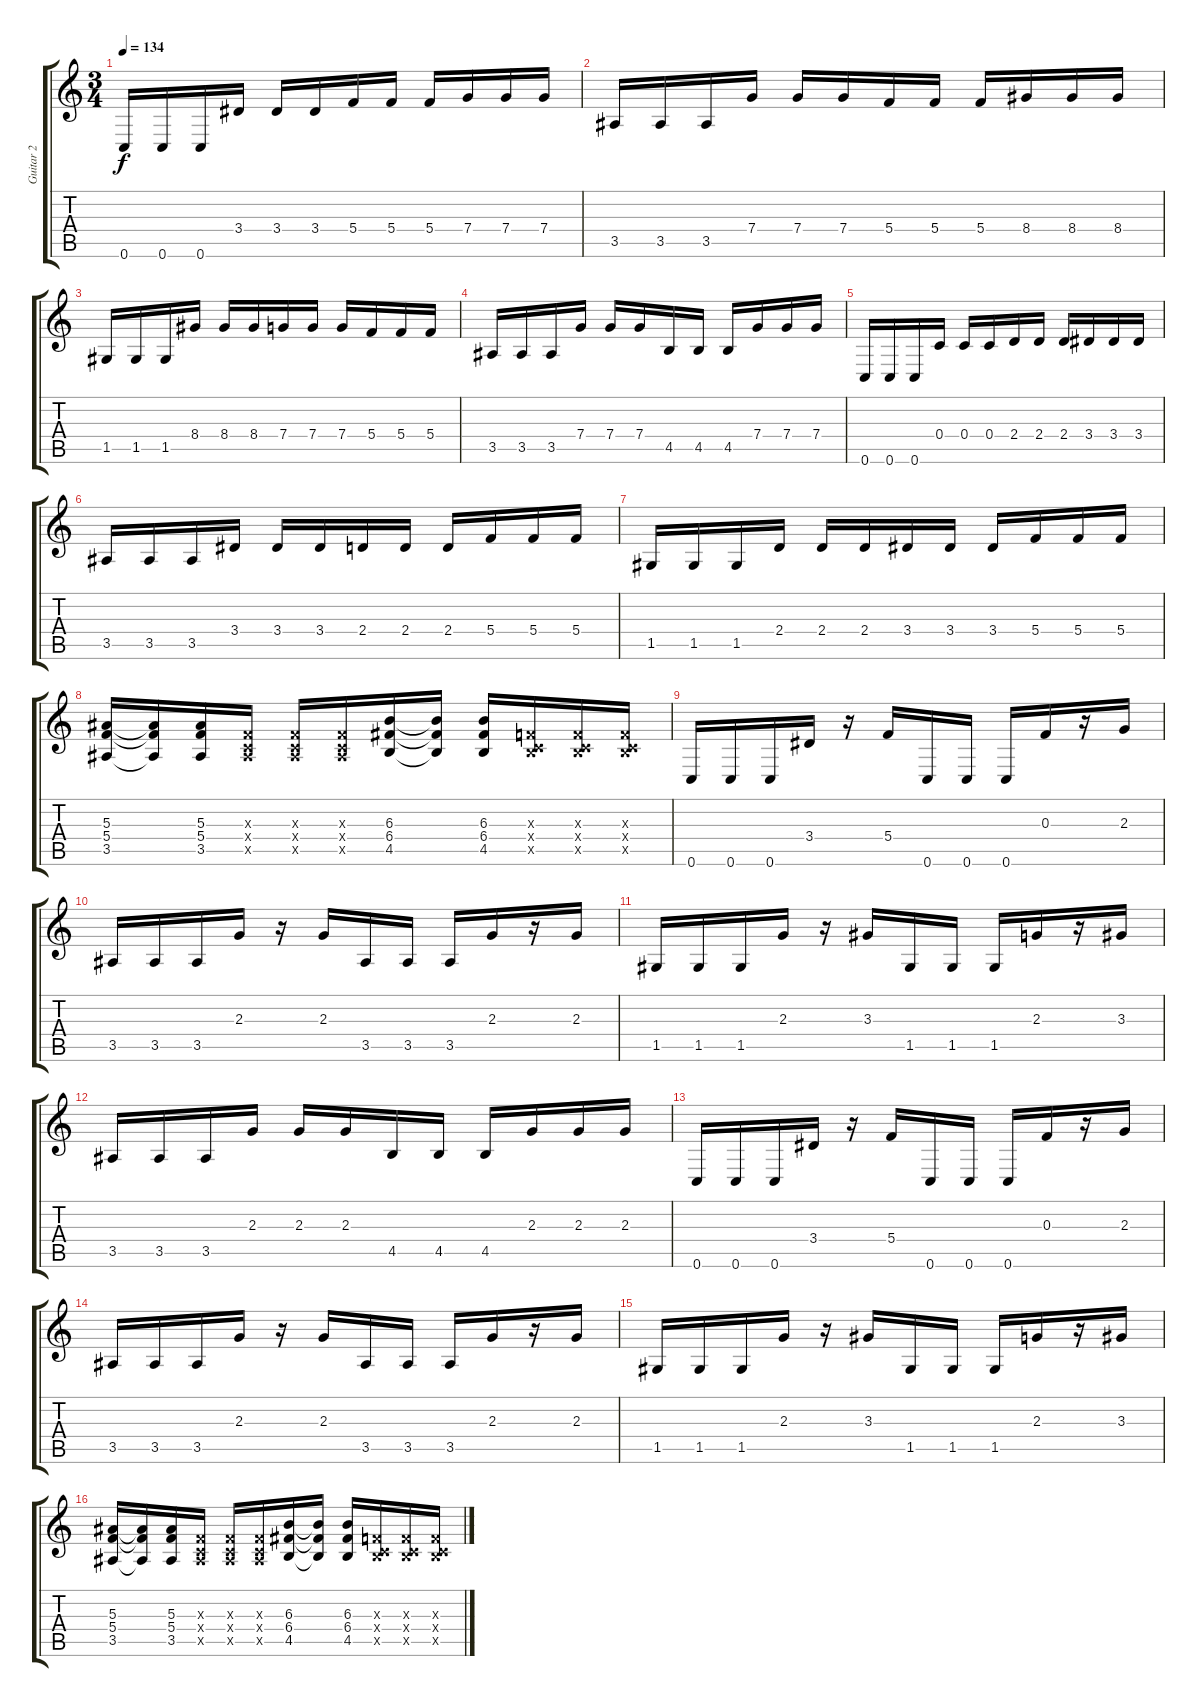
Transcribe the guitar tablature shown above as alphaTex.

\track ("Guitar 2" "Guitar 2") {instrument overdrivenguitar}
\staff {score tabs}
\tuning (D4 A3 F3 C3 G2 C2) {hide}
\ts (3 4)
\tempo 134
\clef g2
\ks c
0.6.16{dy f} 0.6.16 0.6.16 3.4.16 3.4.16 3.4.16 5.4.16 5.4.16 5.4.16 7.4.16 7.4.16 7.4.16 |
3.5.16 3.5.16 3.5.16 7.4.16 7.4.16 7.4.16 5.4.16 5.4.16 5.4.16 8.4.16 8.4.16 8.4.16 |
1.5.16 1.5.16 1.5.16 8.4.16 8.4.16 8.4.16 7.4.16 7.4.16 7.4.16 5.4.16 5.4.16 5.4.16 |
3.5.16 3.5.16 3.5.16 7.4.16 7.4.16 7.4.16 4.5.16 4.5.16 4.5.16 7.4.16 7.4.16 7.4.16 |
0.6.16 0.6.16 0.6.16 0.4.16 0.4.16 0.4.16 2.4.16 2.4.16 2.4.16 3.4.16 3.4.16 3.4.16 |
3.5.16 3.5.16 3.5.16 3.4.16 3.4.16 3.4.16 2.4.16 2.4.16 2.4.16 5.4.16 5.4.16 5.4.16 |
1.5.16 1.5.16 1.5.16 2.4.16 2.4.16 2.4.16 3.4.16 3.4.16 3.4.16 5.4.16 5.4.16 5.4.16 |
(5.3 5.4 3.5).16 (5.3{t} 5.4{t} 3.5{t}).16 (5.3 5.4 3.5).16 (0.3{x} 0.4{x} 3.5{x}).16 (0.3{x} 0.4{x} 3.5{x}).16 (0.3{x} 0.4{x} 3.5{x}).16 (6.3 6.4 4.5).16 (6.3{t} 6.4{t} 4.5{t}).16 (6.3 6.4 4.5).16 (0.3{x} 0.4{x} 4.5{x}).16 (0.3{x} 0.4{x} 4.5{x}).16 (0.3{x} 0.4{x} 4.5{x}).16 |
0.6.16 0.6.16 0.6.16 3.4.16 r.16 5.4.16 0.6.16 0.6.16 0.6.16 0.3.16 r.16 2.3.16 |
3.5.16 3.5.16 3.5.16 2.3.16 r.16 2.3.16 3.5.16 3.5.16 3.5.16 2.3.16 r.16 2.3.16 |
1.5.16 1.5.16 1.5.16 2.3.16 r.16 3.3.16 1.5.16 1.5.16 1.5.16 2.3.16 r.16 3.3.16 |
3.5.16 3.5.16 3.5.16 2.3.16 2.3.16 2.3.16 4.5.16 4.5.16 4.5.16 2.3.16 2.3.16 2.3.16 |
0.6.16 0.6.16 0.6.16 3.4.16 r.16 5.4.16 0.6.16 0.6.16 0.6.16 0.3.16 r.16 2.3.16 |
3.5.16 3.5.16 3.5.16 2.3.16 r.16 2.3.16 3.5.16 3.5.16 3.5.16 2.3.16 r.16 2.3.16 |
1.5.16 1.5.16 1.5.16 2.3.16 r.16 3.3.16 1.5.16 1.5.16 1.5.16 2.3.16 r.16 3.3.16 |
(5.3 5.4 3.5).16 (5.3{t} 5.4{t} 3.5{t}).16 (5.3 5.4 3.5).16 (0.3{x} 0.4{x} 3.5{x}).16 (0.3{x} 0.4{x} 3.5{x}).16 (0.3{x} 0.4{x} 3.5{x}).16 (6.3 6.4 4.5).16 (6.3{t} 6.4{t} 4.5{t}).16 (6.3 6.4 4.5).16 (0.3{x} 0.4{x} 4.5{x}).16 (0.3{x} 0.4{x} 4.5{x}).16 (0.3{x} 0.4{x} 4.5{x}).16
